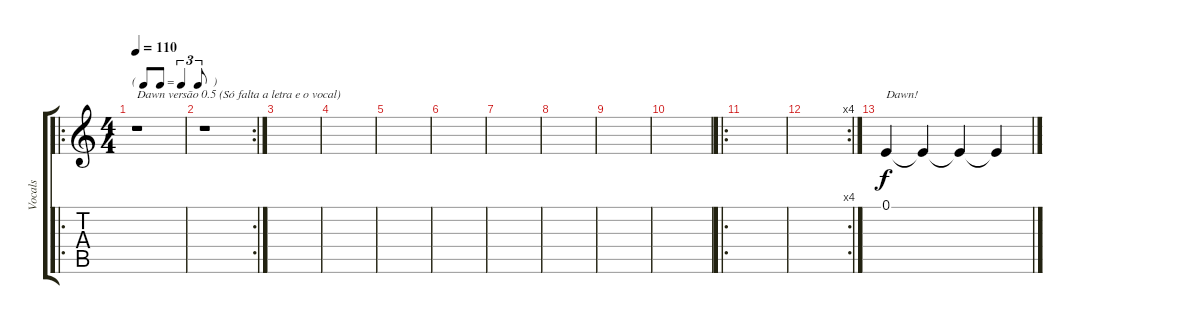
\track ("Vocals" "Vocals") {instrument lead6voice}
\staff {score tabs}
\tuning (E4 B3 G3 D3 A2 E2) {hide}
\ro
\ts (4 4)
\tf triplet8th
\tempo 110
\clef g2
\ks c
r.1{txt "Dawn versão 0.5 (Só falta a letra e o vocal)" dy f instrument lead6voice} |
\rc 2
r.1 |
|
|
|
|
|
|
|
|
\ro
|
\rc 4
|
0.1.4{txt "Dawn!"} 0.1{t}.4 0.1{t}.4 0.1{t}.4
